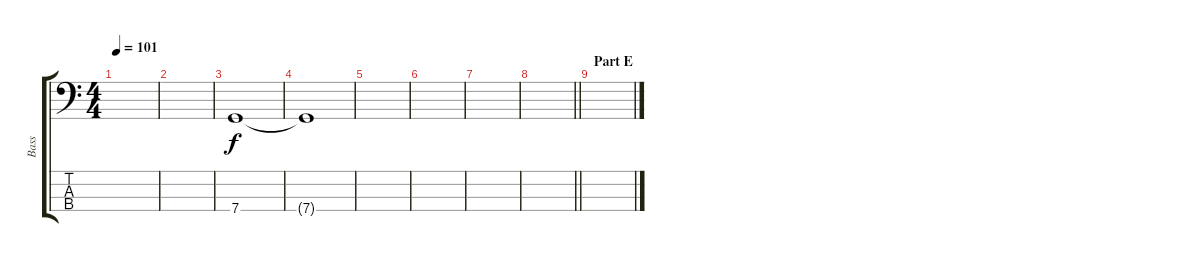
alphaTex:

\track ("Bass" "Bass") {instrument electricbassfinger}
\staff {score tabs}
\tuning (F2 C2 G1 C1) {hide}
\ts (4 4)
\tempo 101
\clef f4
\ks c
|
|
7.4.1 |
7.4{t}.1 |
|
|
|
\barLineRight lightlight
|
\section ("" "Part E")
